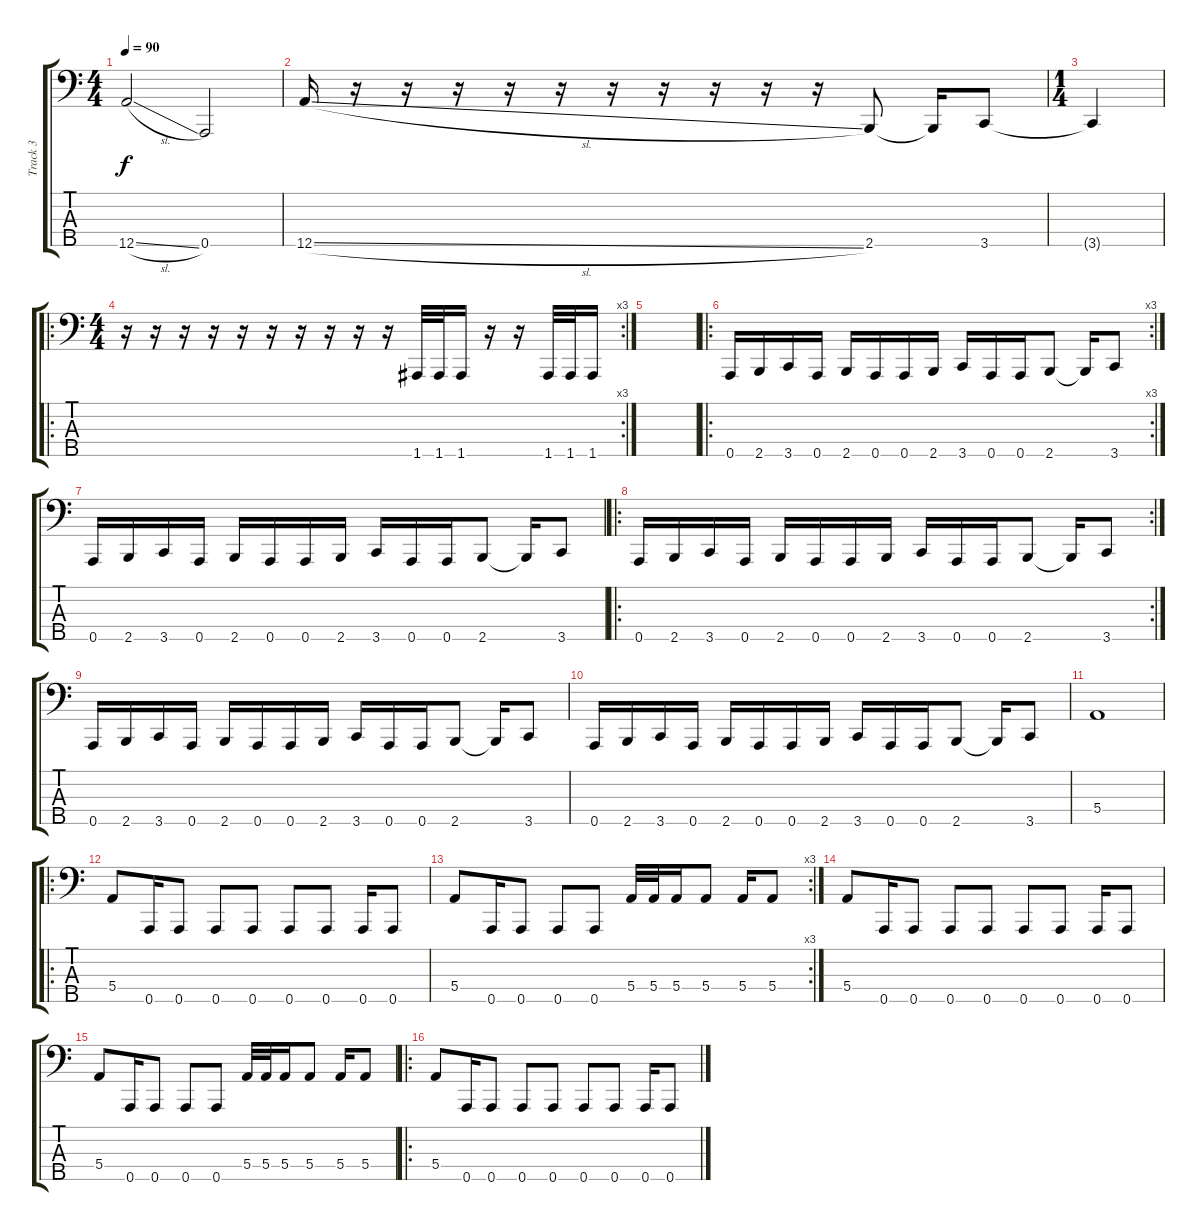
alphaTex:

\track ("Track 3" "Track 3") {instrument electricbassfinger}
\staff {score tabs}
\tuning (G2 D2 A1 E1 A0) {hide}
\ts (4 4)
\tempo 90
\clef f4
\ks c
12.5{sl}.2{dy f} 0.5.2 |
12.5{sl}.16 r.16 r.16 r.16 r.16 r.16 r.16 r.16 r.16 r.16 r.16 2.5.8 2.5{t}.16 3.5.8 |
\ts (1 4)
3.5{t}.4 |
\ro
\rc 3
\ts (4 4)
r.16 r.16 r.16 r.16 r.16 r.16 r.16 r.16 r.16 r.16 1.5.32 1.5.32 1.5.16 r.16 r.16 1.5.32 1.5.32 1.5.16 |
|
\ro
\rc 3
0.5.16 2.5.16 3.5.16 0.5.16 2.5.16 0.5.16 0.5.16 2.5.16 3.5.16 0.5.16 0.5.16 2.5.8 2.5{t}.16 3.5.8 |
0.5.16 2.5.16 3.5.16 0.5.16 2.5.16 0.5.16 0.5.16 2.5.16 3.5.16 0.5.16 0.5.16 2.5.8 2.5{t}.16 3.5.8 |
\ro
\rc 2
0.5.16 2.5.16 3.5.16 0.5.16 2.5.16 0.5.16 0.5.16 2.5.16 3.5.16 0.5.16 0.5.16 2.5.8 2.5{t}.16 3.5.8 |
0.5.16 2.5.16 3.5.16 0.5.16 2.5.16 0.5.16 0.5.16 2.5.16 3.5.16 0.5.16 0.5.16 2.5.8 2.5{t}.16 3.5.8 |
0.5.16 2.5.16 3.5.16 0.5.16 2.5.16 0.5.16 0.5.16 2.5.16 3.5.16 0.5.16 0.5.16 2.5.8 2.5{t}.16 3.5.8 |
5.4.1 |
\ro
5.4.8 0.5.16 0.5.8 0.5.8 0.5.8 0.5.8 0.5.8 0.5.16 0.5.8 |
\rc 3
5.4.8 0.5.16 0.5.8 0.5.8 0.5.8 5.4.32 5.4.32 5.4.16 5.4.8 5.4.16 5.4.8 |
5.4.8 0.5.16 0.5.8 0.5.8 0.5.8 0.5.8 0.5.8 0.5.16 0.5.8 |
5.4.8 0.5.16 0.5.8 0.5.8 0.5.8 5.4.32 5.4.32 5.4.16 5.4.8 5.4.16 5.4.8 |
\ro
5.4.8 0.5.16 0.5.8 0.5.8 0.5.8 0.5.8 0.5.8 0.5.16 0.5.8
